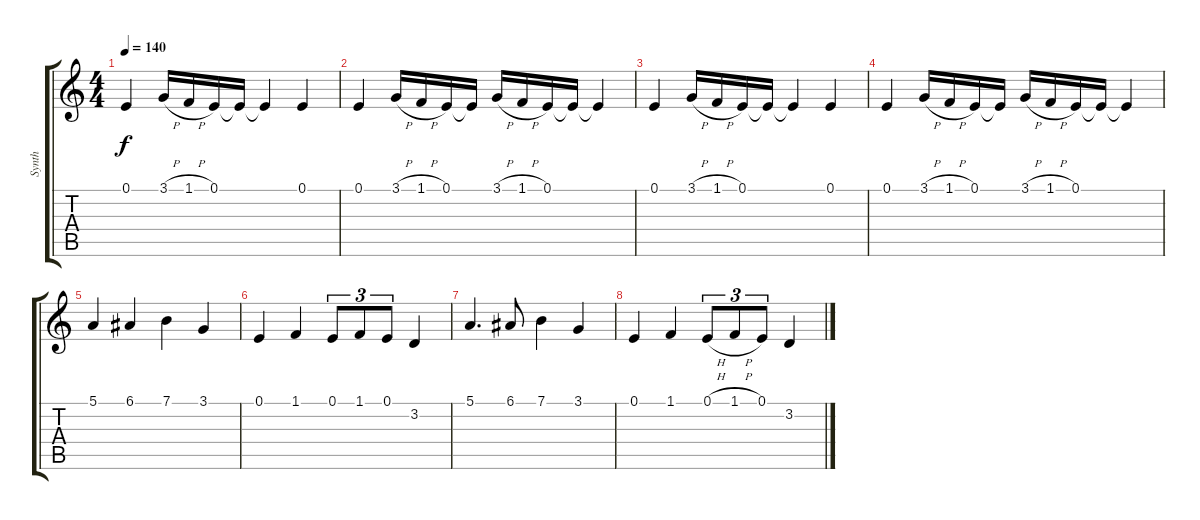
\track ("Synth" "Synth") {instrument piccolo}
\staff {score tabs}
\tuning (E4 B3 G3 D3 A2 E2) {hide}
\ts (4 4)
\tempo 140
\clef g2
\ks c
0.1.4{dy f} 3.1{h}.16 1.1{h}.16 0.1.16 0.1{t}.16 0.1{t}.4 0.1.4 |
0.1.4 3.1{h}.16 1.1{h}.16 0.1.16 0.1{t}.16 3.1{h}.16 1.1{h}.16 0.1.16 0.1{t}.16 0.1{t}.4 |
0.1.4 3.1{h}.16 1.1{h}.16 0.1.16 0.1{t}.16 0.1{t}.4 0.1.4 |
0.1.4 3.1{h}.16 1.1{h}.16 0.1.16 0.1{t}.16 3.1{h}.16 1.1{h}.16 0.1.16 0.1{t}.16 0.1{t}.4 |
5.1.4 6.1.4 7.1.4 3.1.4 |
0.1.4 1.1.4 0.1.8{tu (3 2)} 1.1.8{tu (3 2)} 0.1.8{tu (3 2)} 3.2.4 |
5.1.4{d} 6.1.8 7.1.4 3.1.4 |
0.1.4 1.1.4 0.1{h}.8{tu (3 2)} 1.1{h}.8{tu (3 2)} 0.1.8{tu (3 2)} 3.2.4
